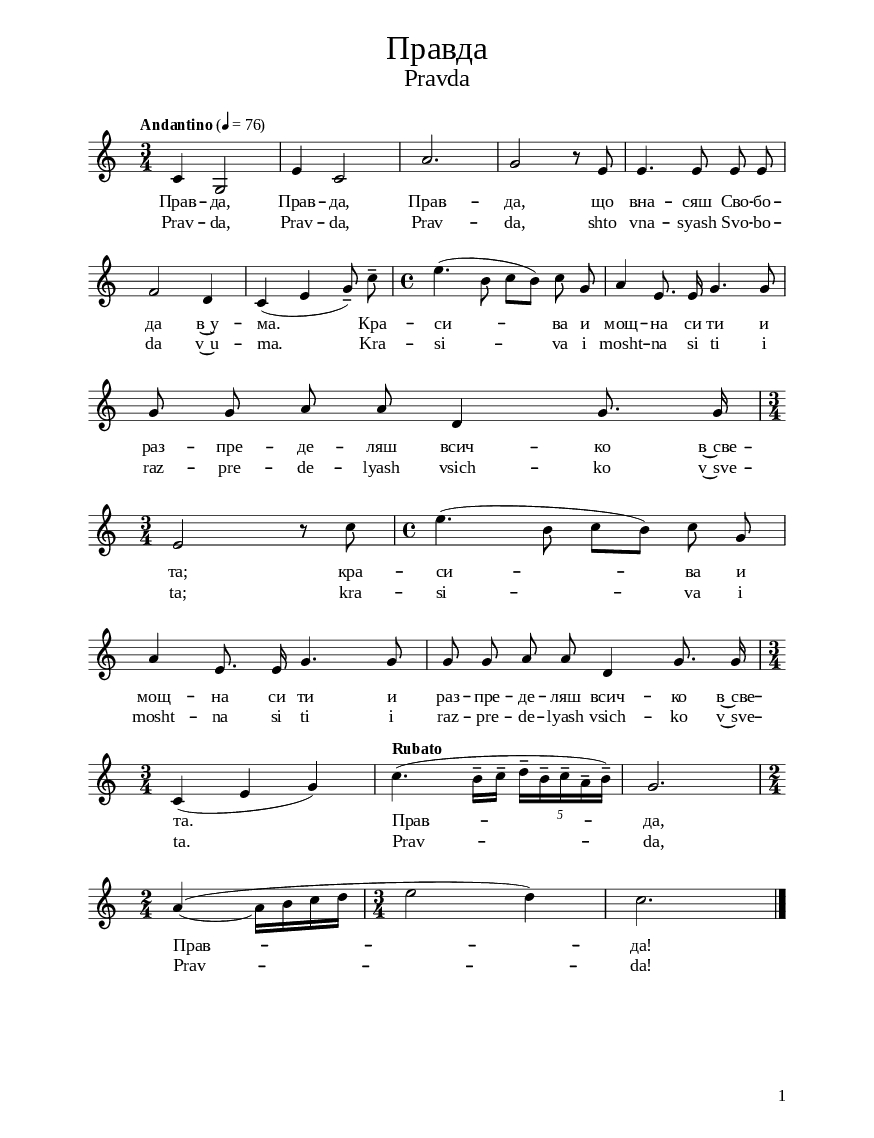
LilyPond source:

\version "2.24.0"

\include "include/globals.ily"

\bookpart {
  \label #'ref039
  \tocItem \markup " "
  \include "include/bookpart-paper.ily"
  \score {
    \include "include/score-layout.ily"


    \new Voice \absolute {
      \clef treble
      \key c \major
      \time 3/4
      \tempoFunc "Andantino" 4 "76"
      \autoBeamOff
      c'4  g2 | % 2
      e'4  c'2 | % 3
      a'2. | % 4
      g'2 r8  e'8 | % 5
      e'4.  e'8  e'8  e'8 \break | % 6
      f'2  d'4 | % 7
      c'4 (  e'4  g'8 ) --   c''8 -- | % 8
      \time 4/4  | % 8
      e''4. (  b'8  c''8 [  b'8 ] )
      c''8  g'8  | % 9
      a'4  e'8.  e'16  g'4.  g'8
      \break |
      g'8  g'8  a'8  a'8  d'4
      g'8.  g'16 | \break % 11
      \time 3/4  | % 11
      e'2 r8  c''8 | % 12
      \time 4/4  | % 12
      e''4. (  b'8  c''8 [  b'8 ) ]
      c''8  g'8 \break | % 13
      a'4  e'8.  e'16  g'4.  g'8 | % 14
      g'8  g'8  a'8  a'8  d'4
      g'8.  g'16 | \break  % 15
      \time 3/4  | % 15
      c'4 (  e'4  g'4 )  | % 16
      \tempo "Rubato" c''4. ( b'16 -- [
      c''16 -- ]
      \times 4/5  {
        d''16 -- [  b'16 --  c''16 --
        a'16 --  b'16 ) -- ]
      }
      | % 17
      g'2. \break | % 18
      \time 2/4  | % 18
      a'4 ( ~  a'16 [  b'16  c''16
      d''16 ] | % 19
      \time 3/4  | % 19
      e''2  d''4 ) |
      c''2. \bar "|."
    }

    \addlyrics {
      Прав -- да, Прав -- да, Прав -- да,
      що вна -- сяш Сво -- бо -- да в~у
      -- ма.   Кра -- си --
      ва и мощ -- на си ти и раз --
      пре -- де -- ляш всич -- ко в~све --
      та; кра -- си --   ва и
      мощ -- на си ти и раз -- пре -- де
      -- ляш всич -- ко в~све -- та.
      Прав --
      да, Прав --
      да!}
      \addlyrics {
        Prav -- da, Prav -- da, Prav -- da,
        shto vna -- syash Svo -- bo -- da v~u
        -- ma.   Kra -- si --
        va i mosht -- na si ti i raz --
        pre -- de -- lyash vsich -- ko v~sve --
        ta; kra -- si --   va i
        mosht -- na si ti i raz -- pre -- de
        -- lyash vsich -- ko v~sve -- ta.
        Prav --
        da, Prav --
        da!}

        \header {
          title = \titleFunc "Правда" "Pravda"
        }

        \midi{}

      } % score

      \pageBreak

      % include foreign translation(s) of the song
      \version "2.20.0"

\markup \fill-line { \fontsize #deTitleFontSize "Gerechtigkeit" }
\markup \null
\markup \null
\markup \fontsize #deCoupletFontSize {
  \hspace #12
  \override #`(baseline-skip . ,deCoupletBaselineSkip)

  \column {
    \line { " " }

  \line { " "Gerechtigkeit, Gerechtigkeit, Gerechtigkeit,}

  \line { " "die du Freiheit in den Verstand bringst.}

  \line { " "Schön und mächtig bist du }

  \line { " "und verteilst alles in der Welt. }

  \line { " "Gerechtigkeit, Gerechtigkeit!}

  }
}


    } % bookpart
